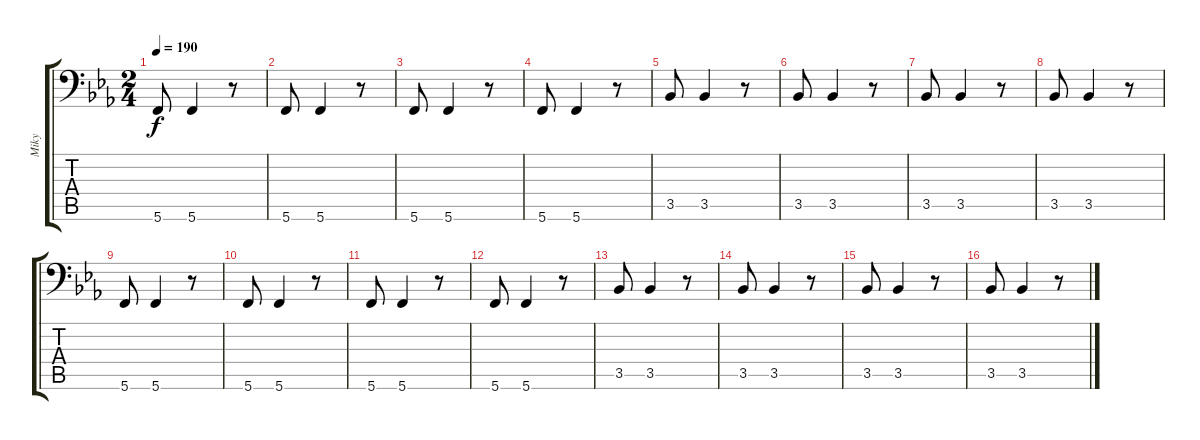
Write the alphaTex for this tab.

\track ("Miky" "Miky") {instrument electricbasspick}
\staff {score tabs}
\tuning (D3 A2 F2 C2 G1 C1) {hide}
\ts (2 4)
\tempo 190
\clef f4
\ks eb
5.6.8{dy f} 5.6.4 r.8 |
5.6.8 5.6.4 r.8 |
5.6.8 5.6.4 r.8 |
5.6.8 5.6.4 r.8 |
3.5.8 3.5.4 r.8 |
3.5.8 3.5.4 r.8 |
3.5.8 3.5.4 r.8 |
3.5.8 3.5.4 r.8 |
5.6.8 5.6.4 r.8 |
5.6.8 5.6.4 r.8 |
5.6.8 5.6.4 r.8 |
5.6.8 5.6.4 r.8 |
3.5.8 3.5.4 r.8 |
3.5.8 3.5.4 r.8 |
3.5.8 3.5.4 r.8 |
3.5.8 3.5.4 r.8
